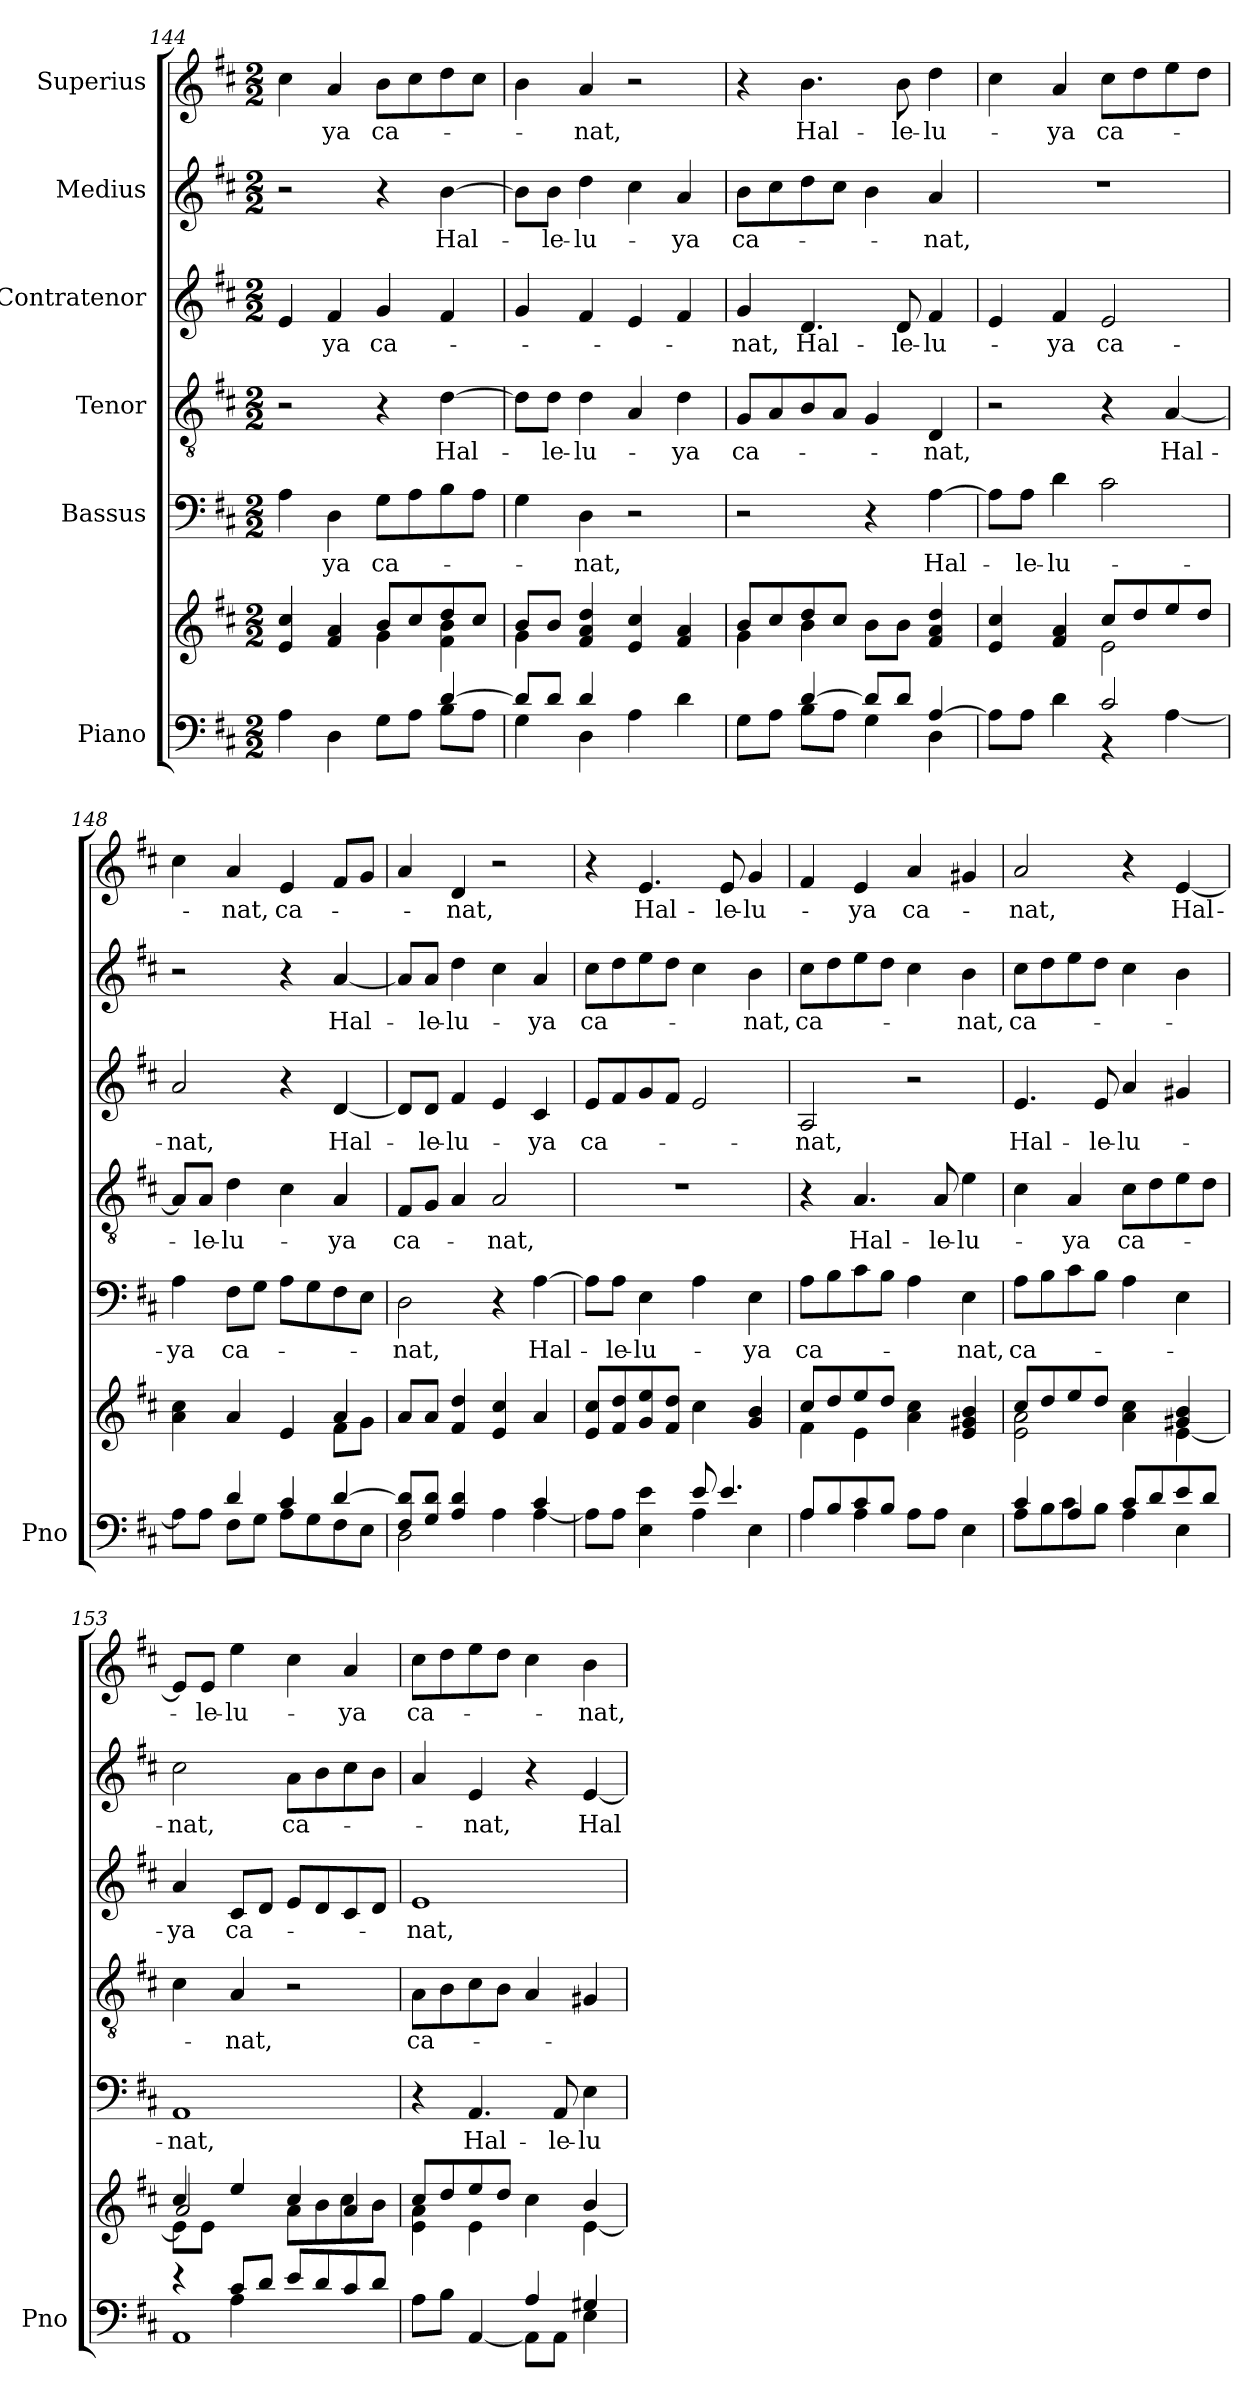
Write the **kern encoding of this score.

**kern	**kern	**kern	**text	**kern	**text	**kern	**text	**kern	**text	**kern	**text
*part6	*part6	*part5	*part5	*part4	*part4	*part3	*part3	*part2	*part2	*part1	*part1
*staff7	*staff6	*staff5	*staff5	*staff4	*staff4	*staff3	*staff3	*staff2	*staff2	*staff1	*staff1
*I"Piano	*	*I"Bassus	*	*I"Tenor	*	*I"Contratenor	*	*I"Medius	*	*I"Superius	*
*I'Pno	*	*	*	*	*	*	*	*	*	*	*
*clefF4	*clefG2	*clefF4	*	*clefGv2	*	*clefG2	*	*clefG2	*	*clefG2	*
*k[f#c#]	*k[f#c#]	*k[f#c#]	*	*k[f#c#]	*	*k[f#c#]	*	*k[f#c#]	*	*k[f#c#]	*
*M2/2	*M2/2	*M2/2	*	*M2/2	*	*M2/2	*	*M2/2	*	*M2/2	*
=144	=144	=144	=144	=144	=144	=144	=144	=144	=144	=144	=144
*^	*^	*	*	*	*	*	*	*	*	*	*
4A\	2.ryy	4e/ 4cc#/	2ryy	4A\	.	2r	.	4e/	.	2r	.	4cc#\	.
4D\	.	4f#/ 4a/	.	4D\	-ya	.	.	4f#/	-ya	.	.	4a/	-ya
8G\L	.	8b/L	4g\	8G\L	ca-	4r	.	4g/	ca-	4r	.	8b\L	ca-
8A\J	.	8cc#/	.	8A\	.	.	.	.	.	.	.	8cc#\	.
[4d/	8B\L	8dd/	4f#\ 4b\	8B\	.	[4d\	Hal-	4f#/	.	[4b\	Hal-	8dd\	.
.	8A\J	8cc#/J	.	8A\J	.	.	.	.	.	.	.	8cc#\J	.
=145	=145	=145	=145	=145	=145	=145	=145	=145	=145	=145	=145	=145	=145
8d/L]	4G\	8b/L	4g\	4G\	.	8d\L]	.	4g/	.	8b\L]	.	4b\	.
8d/J	.	8b/J	.	.	.	8d\J	-le-	.	.	8b\J	-le-	.	.
4d/	4D\	4f#/ 4a/ 4dd/	2.ryy	4D\	-nat,	4d\	-lu-	4f#/	.	4dd\	-lu-	4a/	-nat,
4A\	2ryy	4e/ 4cc#/	.	2r	.	4A/	.	4e/	.	4cc#\	.	2r	.
4d\	.	4f#/ 4a/	.	.	.	4d\	-ya	4f#/	.	4a/	-ya	.	.
=146	=146	=146	=146	=146	=146	=146	=146	=146	=146	=146	=146	=146	=146
8G\L	4ryy	8b/L	4g\	2r	.	8G/L	ca-	4g/	-nat,	8b\L	ca-	4r	.
8A\J	.	8cc#/	.	.	.	8A/	.	.	.	8cc#\	.	.	.
[4d/	8B\L	8dd/	4b\	.	.	8B/	.	4.d/	Hal-	8dd\	.	4.b\	Hal-
.	8A\J	8cc#/J	.	.	.	8A/J	.	.	.	8cc#\J	.	.	.
8d/L]	4G\	8b\L	2ryy	4r	.	4G/	.	.	.	4b\	.	.	.
8d/J	.	8b\J	.	.	.	.	.	8d/	-le-	.	.	8b\	-le-
[4A/	4D\	4f#/ 4a/ 4dd/	.	[4A\	Hal-	4D/	-nat,	4f#/	-lu-	4a/	-nat,	4dd\	-lu-
=147	=147	=147	=147	=147	=147	=147	=147	=147	=147	=147	=147	=147	=147
8A\L]	2ryy	4e/ 4cc#/	2ryy	8A\L]	.	2r	.	4e/	.	1r	.	4cc#\	.
8A\J	.	.	.	8A\J	-le-	.	.	.	.	.	.	.	.
4d\	.	4f#/ 4a/	.	4d\	-lu-	.	.	4f#/	-ya	.	.	4a/	-ya
2c#/	4r	8cc#/L	2e\	2c#\	.	4r	.	2e/	ca-	.	.	8cc#\L	ca-
.	.	8dd/	.	.	.	.	.	.	.	.	.	8dd\	.
.	[4A\	8ee/	.	.	.	[4A/	Hal-	.	.	.	.	8ee\	.
.	.	8dd/J	.	.	.	.	.	.	.	.	.	8dd\J	.
=148	=148	=148	=148	=148	=148	=148	=148	=148	=148	=148	=148	=148	=148
8A\L]	4ryy	4a\ 4cc#\	2.ryy	4A\	-ya	8A/L]	.	2a/	-nat,	2r	.	4cc#\	.
8A\J	.	.	.	.	.	8A/J	-le-	.	.	.	.	.	.
4d/	8F#\L	4a/	.	8F#\L	ca-	4d\	-lu-	.	.	.	.	4a/	-nat,
.	8G\J	.	.	8G\J	.	.	.	.	.	.	.	.	.
4c#/	8A\L	4e/	.	8A\L	.	4c#\	.	4r	.	4r	.	4e/	ca-
.	8G\	.	.	8G\	.	.	.	.	.	.	.	.	.
[4d/	8F#\	4a/	8f#\L	8F#\	.	4A/	-ya	[4d/	Hal-	[4a/	Hal-	8f#/L	.
.	8E\J	.	8g\J	8E\J	.	.	.	.	.	.	.	8g/J	.
*	*	*v	*v	*	*	*	*	*	*	*	*	*	*
=149	=149	=149	=149	=149	=149	=149	=149	=149	=149	=149	=149	=149
8F#/ 8d/]L	2D\	8a/L	2D\	-nat,	8F#/L	ca-	8d/L]	.	8a/L]	.	4a/	.
8G/ 8d/J	.	8a/J	.	.	8G/J	.	8d/J	-le-	8a/J	-le-	.	.
4A/ 4d/	.	4f#/ 4dd/	.	.	4A/	.	4f#/	-lu-	4dd\	-lu-	4d/	-nat,
4A\	4ryy	4e/ 4cc#/	4r	.	2A/	-nat,	4e/	.	4cc#\	.	2r	.
4c#/	[4A\	4a/	[4A\	Hal-	.	.	4c#/	-ya	4a/	-ya	.	.
=150	=150	=150	=150	=150	=150	=150	=150	=150	=150	=150	=150	=150
8A\L]	2ryy	8e/ 8cc#/L	8A\L]	.	1r	.	8e/L	ca-	8cc#\L	ca-	4r	.
8A\J	.	8f#/ 8dd/	8A\J	-le-	.	.	8f#/	.	8dd\	.	.	.
4E\ 4e\	.	8g/ 8ee/	4E\	-lu-	.	.	8g/	.	8ee\	.	4.e/	Hal-
.	.	8f#/ 8dd/J	.	.	.	.	8f#/J	.	8dd\J	.	.	.
8e/	4A\	4cc#\	4A\	.	.	.	2e/	.	4cc#\	.	.	.
4.e/	.	.	.	.	.	.	.	.	.	.	8e/	-le-
.	4E\	4g/ 4b/	4E\	-ya	.	.	.	.	4b\	-nat,	4g/	-lu-
=151	=151	=151	=151	=151	=151	=151	=151	=151	=151	=151	=151	=151
*	*	*^	*	*	*	*	*	*	*	*	*	*
8A/L	4A\	8cc#/L	4f#\	8A\L	ca-	4r	.	2A/	-nat,	8cc#\L	ca-	4f#/	.
8B/	.	8dd/	.	8B\	.	.	.	.	.	8dd\	.	.	.
8c#/	4A\	8ee/	4e\	8c#\	.	4.A/	Hal-	.	.	8ee\	.	4e/	-ya
8B/J	.	8dd/J	.	8B\J	.	.	.	.	.	8dd\J	.	.	.
8A\L	2ryy	4a\ 4cc#\	2ryy	4A\	.	.	.	2r	.	4cc#\	.	4a/	ca-
8A\J	.	.	.	.	.	8A/	-le-	.	.	.	.	.	.
4E\	.	4e/ 4g#X/ 4b/	.	4E\	-nat,	4e\	-lu-	.	.	4b\	-nat,	4g#X/	.
=152	=152	=152	=152	=152	=152	=152	=152	=152	=152	=152	=152	=152	=152
4c#/	8A\L	8cc#/L	2e\ 2a\	8A\L	ca-	4c#\	.	4.e/	Hal-	8cc#\L	ca-	2a/	-nat,
.	8B\	8dd/	.	8B\	.	.	.	.	.	8dd\	.	.	.
4A/	8c#\	8ee/	.	8c#\	.	4A/	-ya	.	.	8ee\	.	.	.
.	8B\J	8dd/J	.	8B\J	.	.	.	8e/	-le-	8dd\J	.	.	.
8c#/L	4A\	4a\ 4cc#\	4ryy	4A\	.	8c#\L	ca-	4a/	-lu-	4cc#\	.	4r	.
8d/	.	.	.	.	.	8d\	.	.	.	.	.	.	.
8e/	4E\	4g#X/ 4b/	[4e\	4E\	.	8e\	.	4g#X/	.	4b\	.	[4e/	Hal-
8d/J	.	.	.	.	.	8d\J	.	.	.	.	.	.	.
=153	=153	=153	=153	=153	=153	=153	=153	=153	=153	=153	=153	=153	=153
*	*^	*	*^	*	*	*	*	*	*	*	*	*	*
4r	4ryy	1AA	4cc#/	2a/	8e\L]	1AA	-nat,	4c#\	.	4a/	-ya	2cc#\	-nat,	8e/L]	.
.	.	.	.	.	8e\J	.	.	.	.	.	.	.	.	8e/J	-le-
8c#/L	4A\	.	4ee/	.	2.ryy	.	.	4A/	-nat,	8c#/L	ca-	.	.	4ee\	-lu-
8d/J	.	.	.	.	.	.	.	.	.	8d/J	.	.	.	.	.
8e/L	2ryy	.	4cc#/	8a\L	.	.	.	2r	.	8e/L	.	8a\L	ca-	4cc#\	.
8d/	.	.	.	8b\	.	.	.	.	.	8d/	.	8b\	.	.	.
8c#/	.	.	4a/	8cc#\	.	.	.	.	.	8c#/	.	8cc#\	.	4a/	-ya
8d/J	.	.	.	8b\J	.	.	.	.	.	8d/J	.	8b\J	.	.	.
*	*v	*v	*	*	*	*	*	*	*	*	*	*	*	*	*
*	*	*	*v	*v	*	*	*	*	*	*	*	*	*	*
=154	=154	=154	=154	=154	=154	=154	=154	=154	=154	=154	=154	=154	=154
8A\L	2ryy	8cc#/L	4e\ 4a\	4r	.	8A\L	ca-	1e	-nat,	4a/	.	8cc#\L	ca-
8B\J	.	8dd/	.	.	.	8B\	.	.	.	.	.	8dd\	.
[4AA/	.	8ee/	4e\	4.AA/	Hal-	8c#\	.	.	.	4e/	-nat,	8ee\	.
.	.	8dd/J	.	.	.	8B\J	.	.	.	.	.	8dd\J	.
4A/	8AA\L]	4cc#\	4ryy	.	.	4A/	.	.	.	4r	.	4cc#\	.
.	8AA\J	.	.	8AA/	-le-	.	.	.	.	.	.	.	.
4G#X/	4E\	4b/	[4e\	4E\	-lu-	4G#X/	.	.	.	[4e/	Hal-	4b\	-nat,
*v	*v	*	*	*	*	*	*	*	*	*	*	*	*
*	*v	*v	*	*	*	*	*	*	*	*	*	*
=	=	=	=	=	=	=	=	=	=	=	=
*-	*-	*-	*-	*-	*-	*-	*-	*-	*-	*-	*-
